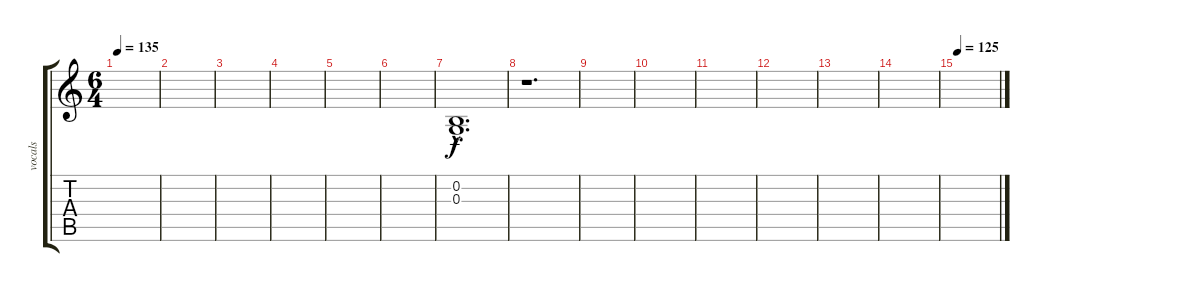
\track ("vocals" "vocals") {instrument tangoaccordion}
\staff {score tabs}
\tuning (E4 B3 G3 D3 A2 E2) {hide}
\ts (6 4)
\tempo 135
\clef g2
\ks c
|
|
|
|
|
|
(0.2{hac} 0.3{hac}).1{d volume 7} |
r.1{d volume 14} |
|
|
|
|
|
|
\tempo 125
